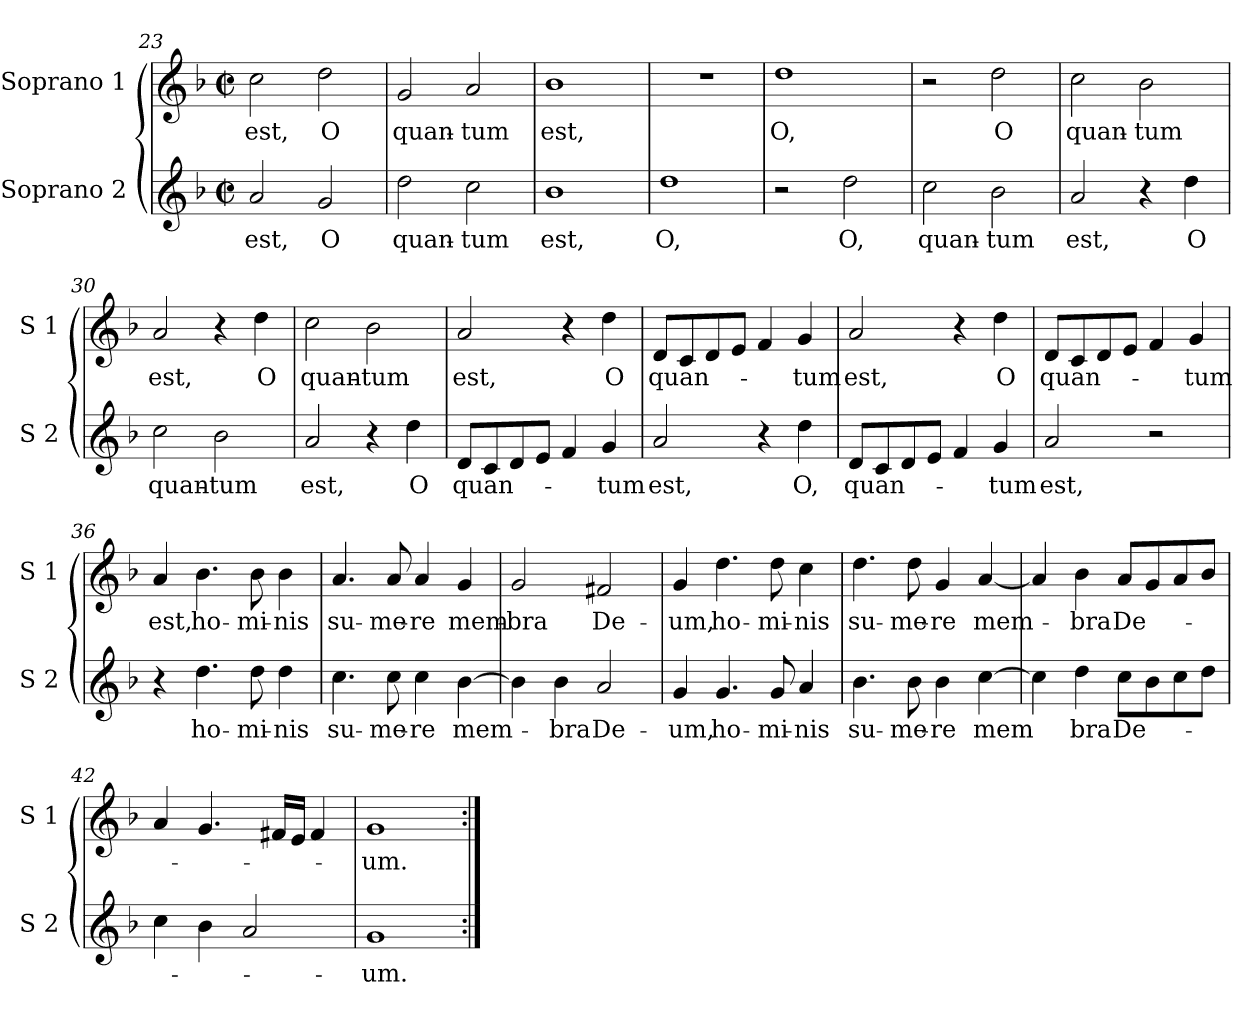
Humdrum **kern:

**kern	**text	**kern	**text
*part2	*part2	*part1	*part1
*staff2	*staff2	*staff1	*staff1
*I"Soprano 2	*	*I"Soprano 1	*
*I'S 2	*	*I'S 1	*
!!LO:PB:g=z
*clefG2	*	*clefG2	*
*k[b-]	*	*k[b-]	*
*F:	*	*F:	*
*M2/2	*	*M2/2	*
*met(c|)	*	*met(c|)	*
=23	=23	=23	=23
!	!LO:LY:b	!	!LO:LY:b
2a/	est,	2cc\	est,
!	!LO:LY:b	!	!LO:LY:b
2g/	O	2dd\	O
=24	=24	=24	=24
!	!LO:LY:b	!	!LO:LY:b
2dd\	quan-	2g/	quan-
!	!LO:LY:b	!	!LO:LY:b
2cc\	-tum	2a/	-tum
=25	=25	=25	=25
!	!LO:LY:b	!	!LO:LY:b
1b-	est,	1b-	est,
=26	=26	=26	=26
!	!LO:LY:b	!	!
1dd	O,	1r	.
=27	=27	=27	=27
!	!	!	!LO:LY:b
2r	.	1dd	O,
!	!LO:LY:b	!	!
2dd\	O,	.	.
=28	=28	=28	=28
!	!LO:LY:b	!	!
2cc\	quan-	2r	.
!	!LO:LY:b	!	!LO:LY:b
2b-\	-tum	2dd\	O
!!LO:LB:g=z
=29	=29	=29	=29
!	!LO:LY:b	!	!LO:LY:b
2a/	est,	2cc\	quan-
!	!	!	!LO:LY:b
4r	.	2b-\	-tum
!	!LO:LY:b	!	!
4dd\	O	.	.
=30	=30	=30	=30
!	!LO:LY:b	!	!LO:LY:b
2cc\	quan-	2a/	est,
!	!LO:LY:b	!	!
2b-\	-tum	4r	.
!	!	!	!LO:LY:b
.	.	4dd\	O
=31	=31	=31	=31
!	!LO:LY:b	!	!LO:LY:b
2a/	est,	2cc\	quan-
!	!	!	!LO:LY:b
4r	.	2b-\	-tum
!	!LO:LY:b	!	!
4dd\	O	.	.
=32	=32	=32	=32
!	!LO:LY:b	!	!LO:LY:b
8d/L	quan-	2a/	est,
8c/	.	.	.
8d/	.	.	.
8e/J	.	.	.
4f/	.	4r	.
!	!LO:LY:b	!	!LO:LY:b
4g/	-tum	4dd\	O
=33	=33	=33	=33
!	!LO:LY:b	!	!LO:LY:b
2a/	est,	8d/L	quan-
.	.	8c/	.
.	.	8d/	.
.	.	8e/J	.
4r	.	4f/	.
!	!LO:LY:b	!	!LO:LY:b
4dd\	O,	4g/	-tum
!!LO:LB:g=z
=34	=34	=34	=34
!	!LO:LY:b	!	!LO:LY:b
8d/L	quan-	2a/	est,
8c/	.	.	.
8d/	.	.	.
8e/J	.	.	.
4f/	.	4r	.
!	!LO:LY:b	!	!LO:LY:b
4g/	-tum	4dd\	O
=35	=35	=35	=35
!	!LO:LY:b	!	!LO:LY:b
2a/	est,	8d/L	quan-
.	.	8c/	.
.	.	8d/	.
.	.	8e/J	.
2r	.	4f/	.
!	!	!	!LO:LY:b
.	.	4g/	-tum
=36	=36	=36	=36
!	!	!	!LO:LY:b
4r	.	4a/	est,
!	!LO:LY:b	!	!LO:LY:b
4.dd\	ho-	4.b-\	ho-
!	!LO:LY:b	!	!LO:LY:b
8dd\	-mi-	8b-\	-mi-
!	!LO:LY:b	!	!LO:LY:b
4dd\	-nis	4b-\	-nis
=37	=37	=37	=37
!	!LO:LY:b	!	!LO:LY:b
4.cc\	su-	4.a/	su-
!	!LO:LY:b	!	!LO:LY:b
8cc\	-me-	8a/	-me-
!	!LO:LY:b	!	!LO:LY:b
4cc\	-re	4a/	-re
!	!LO:LY:b	!	!LO:LY:b
[4b-\	mem-	4g/	mem-
=38	=38	=38	=38
!	!	!	!LO:LY:b
4b-\]	.	2g/	-bra
!	!LO:LY:b	!	!
4b-\	-bra	.	.
!	!LO:LY:b	!	!LO:LY:b
2a/	De-	2f#X/	De-
!!LO:LB:g=z
=39	=39	=39	=39
!	!LO:LY:b	!	!LO:LY:b
4g/	-um,	4g/	-um,
!	!LO:LY:b	!	!LO:LY:b
4.g/	ho-	4.dd\	ho-
!	!LO:LY:b	!	!LO:LY:b
8g/	-mi-	8dd\	-mi-
!	!LO:LY:b	!	!LO:LY:b
4a/	-nis	4cc\	-nis
=40	=40	=40	=40
!	!LO:LY:b	!	!LO:LY:b
4.b-\	su-	4.dd\	su-
!	!LO:LY:b	!	!LO:LY:b
8b-\	-me-	8dd\	-me-
!	!LO:LY:b	!	!LO:LY:b
4b-\	-re	4g/	-re
!	!LO:LY:b	!	!LO:LY:b
[4cc\	mem	[4a/	mem-
=41	=41	=41	=41
4cc\]	.	4a/]	.
!	!LO:LY:b	!	!LO:LY:b
4dd\	bra	4b-\	-bra
!	!LO:LY:b	!	!LO:LY:b
8cc\L	De-	8a/L	De-
8b-\	.	8g/	.
8cc\	.	8a/	.
8dd\J	.	8b-/J	.
=42	=42	=42	=42
4cc\	.	4a/	.
4b-\	.	4.g/	.
2a/	.	.	.
.	.	16f#X/LL	.
.	.	16e/JJ	.
.	.	4f#/	.
=43	=43	=43	=43
!	!LO:LY:b	!	!LO:LY:b
1g	-um.	1g	-um.
=:|!	=:|!	=:|!	=:|!
*-	*-	*-	*-
